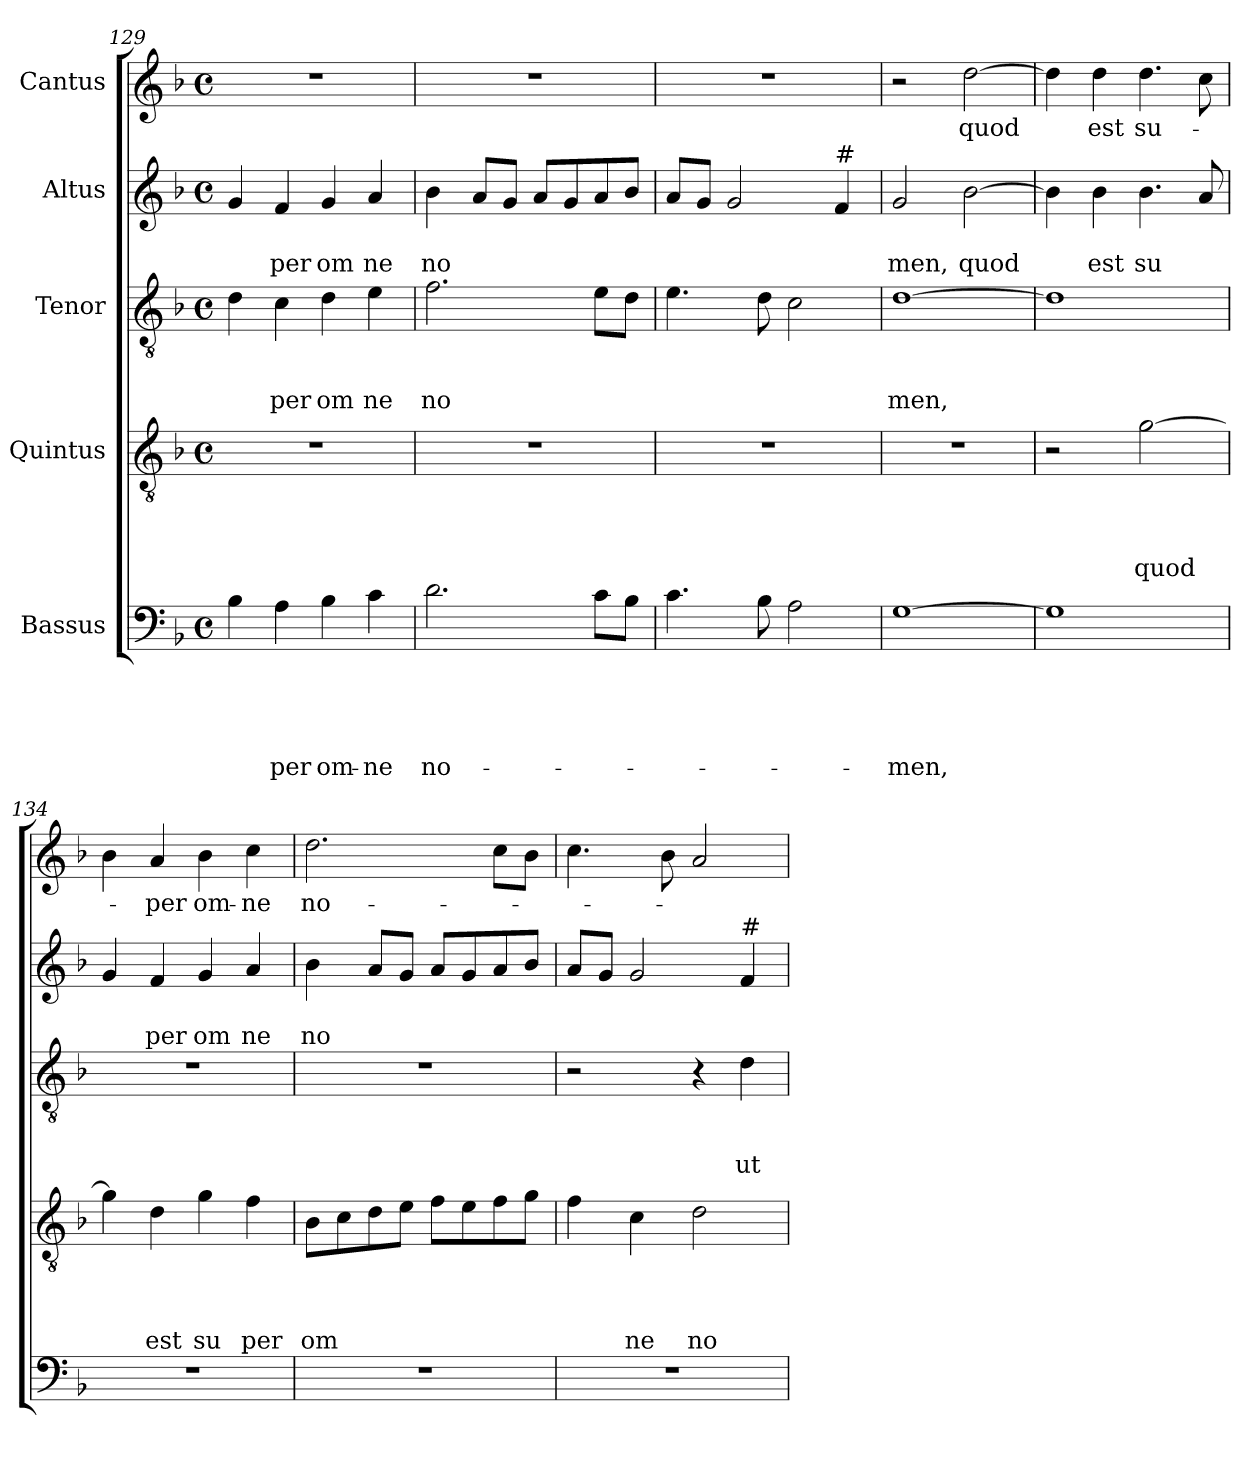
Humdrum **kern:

**kern	**text	**text	**text	**text	**text	**kern	**text	**text	**text	**text	**kern	**text	**text	**text	**kern	**text	**text	**kern	**text
*part5	*part5	*part5	*part5	*part5	*part5	*part4	*part4	*part4	*part4	*part4	*part3	*part3	*part3	*part3	*part2	*part2	*part2	*part1	*part1
*staff5	*staff5	*staff5	*staff5	*staff5	*staff5	*staff4	*staff4	*staff4	*staff4	*staff4	*staff3	*staff3	*staff3	*staff3	*staff2	*staff2	*staff2	*staff1	*staff1
*I"Bassus	*	*	*	*	*	*I"Quintus	*	*	*	*	*I"Tenor	*	*	*	*I"Altus	*	*	*I"Cantus	*
*clefF4	*	*	*	*	*	*clefGv2	*	*	*	*	*clefGv2	*	*	*	*clefG2	*	*	*clefG2	*
*k[b-]	*	*	*	*	*	*k[b-]	*	*	*	*	*k[b-]	*	*	*	*k[b-]	*	*	*k[b-]	*
*F:	*	*	*	*	*	*F:	*	*	*	*	*F:	*	*	*	*F:	*	*	*F:	*
*M4/4	*	*	*	*	*	*M4/4	*	*	*	*	*M4/4	*	*	*	*M4/4	*	*	*M4/4	*
*met(c)	*	*	*	*	*	*met(c)	*	*	*	*	*met(c)	*	*	*	*met(c)	*	*	*met(c)	*
=129	=129	=129	=129	=129	=129	=129	=129	=129	=129	=129	=129	=129	=129	=129	=129	=129	=129	=129	=129
4B-\	.	.	.	.	.	1r	.	.	.	.	4d\	.	.	.	4g/	.	.	1r	.
!	!	!	!	!	!LO:LY:b	!	!	!	!	!	!	!	!	!LO:LY:b	!	!	!LO:LY:b	!	!
4A\	.	.	.	.	-per	.	.	.	.	.	4c\	.	.	per	4f/	.	per	.	.
!	!	!	!	!	!LO:LY:b	!	!	!	!	!	!	!	!	!LO:LY:b	!	!	!LO:LY:b	!	!
4B-\	.	.	.	.	om-	.	.	.	.	.	4d\	.	.	om	4g/	.	om	.	.
!	!	!	!	!	!LO:LY:b	!	!	!	!	!	!	!	!	!LO:LY:b	!	!	!LO:LY:b	!	!
4c\	.	.	.	.	-ne	.	.	.	.	.	4e\	.	.	ne	4a/	.	ne	.	.
=130	=130	=130	=130	=130	=130	=130	=130	=130	=130	=130	=130	=130	=130	=130	=130	=130	=130	=130	=130
!	!	!	!	!	!LO:LY:b	!	!	!	!	!	!	!	!	!LO:LY:b	!	!	!LO:LY:b	!	!
2.d\	.	.	.	.	no-	1r	.	.	.	.	2.f\	.	.	no	4b-\	.	no	1r	.
.	.	.	.	.	.	.	.	.	.	.	.	.	.	.	8a/L	.	.	.	.
.	.	.	.	.	.	.	.	.	.	.	.	.	.	.	8g/J	.	.	.	.
.	.	.	.	.	.	.	.	.	.	.	.	.	.	.	8a/L	.	.	.	.
.	.	.	.	.	.	.	.	.	.	.	.	.	.	.	8g/	.	.	.	.
8c\L	.	.	.	.	.	.	.	.	.	.	8e\L	.	.	.	8a/	.	.	.	.
8B-\J	.	.	.	.	.	.	.	.	.	.	8d\J	.	.	.	8b-/J	.	.	.	.
=131	=131	=131	=131	=131	=131	=131	=131	=131	=131	=131	=131	=131	=131	=131	=131	=131	=131	=131	=131
4.c\	.	.	.	.	.	1r	.	.	.	.	4.e\	.	.	.	8a/L	.	.	1r	.
.	.	.	.	.	.	.	.	.	.	.	.	.	.	.	8g/J	.	.	.	.
.	.	.	.	.	.	.	.	.	.	.	.	.	.	.	2g/	.	.	.	.
8B-\	.	.	.	.	.	.	.	.	.	.	8d\	.	.	.	.	.	.	.	.
2A\	.	.	.	.	.	.	.	.	.	.	2c\	.	.	.	.	.	.	.	.
!	!	!	!	!	!	!	!	!	!	!	!	!	!	!	!LO:TX:a:t=#	!	!	!	!
.	.	.	.	.	.	.	.	.	.	.	.	.	.	.	4f/	.	.	.	.
=132	=132	=132	=132	=132	=132	=132	=132	=132	=132	=132	=132	=132	=132	=132	=132	=132	=132	=132	=132
!	!	!	!	!	!LO:LY:b	!	!	!	!	!	!	!	!	!LO:LY:b	!	!	!LO:LY:b	!	!
[<1G	.	.	.	.	-men,	1r	.	.	.	.	[<1d	.	.	men,	2g/	.	men,	2r	.
!	!	!	!	!	!	!	!	!	!	!	!	!	!	!	!	!	!LO:LY:b	!	!LO:LY:b
.	.	.	.	.	.	.	.	.	.	.	.	.	.	.	[<2b-\	.	quod	[<2dd\	quod
!!LO:LB:g=z
=133	=133	=133	=133	=133	=133	=133	=133	=133	=133	=133	=133	=133	=133	=133	=133	=133	=133	=133	=133
1G]	.	.	.	.	.	2r	.	.	.	.	1d]	.	.	.	4b-\]	.	.	4dd\]	.
!	!	!	!	!	!	!	!	!	!	!	!	!	!	!	!	!	!LO:LY:b	!	!LO:LY:b
.	.	.	.	.	.	.	.	.	.	.	.	.	.	.	4b-\	.	est	4dd\	est
!	!	!	!	!	!	!	!	!	!	!LO:LY:b	!	!	!	!	!	!	!LO:LY:b	!	!LO:LY:b
.	.	.	.	.	.	[>2g\	.	.	.	quod	.	.	.	.	4.b-\	.	su	4.dd\	su-
.	.	.	.	.	.	.	.	.	.	.	.	.	.	.	8a/	.	.	8cc\	.
=134	=134	=134	=134	=134	=134	=134	=134	=134	=134	=134	=134	=134	=134	=134	=134	=134	=134	=134	=134
1r	.	.	.	.	.	4g\]	.	.	.	.	1r	.	.	.	4g/	.	.	4b-\	.
!	!	!	!	!	!	!	!	!	!	!LO:LY:b	!	!	!	!	!	!	!LO:LY:b	!	!LO:LY:b
.	.	.	.	.	.	4d\	.	.	.	est	.	.	.	.	4f/	.	per	4a/	-per
!	!	!	!	!	!	!	!	!	!	!LO:LY:b	!	!	!	!	!	!	!LO:LY:b	!	!LO:LY:b
.	.	.	.	.	.	4g\	.	.	.	su	.	.	.	.	4g/	.	om	4b-\	om-
!	!	!	!	!	!	!	!	!	!	!LO:LY:b	!	!	!	!	!	!	!LO:LY:b	!	!LO:LY:b
.	.	.	.	.	.	4f\	.	.	.	per	.	.	.	.	4a/	.	ne	4cc\	-ne
=135	=135	=135	=135	=135	=135	=135	=135	=135	=135	=135	=135	=135	=135	=135	=135	=135	=135	=135	=135
!	!	!	!	!	!	!	!	!	!	!LO:LY:b	!	!	!	!	!	!	!LO:LY:b	!	!LO:LY:b
1r	.	.	.	.	.	8B-\L	.	.	.	om	1r	.	.	.	4b-\	.	no	2.dd\	no-
.	.	.	.	.	.	8c\	.	.	.	.	.	.	.	.	.	.	.	.	.
.	.	.	.	.	.	8d\	.	.	.	.	.	.	.	.	8a/L	.	.	.	.
.	.	.	.	.	.	8e\J	.	.	.	.	.	.	.	.	8g/J	.	.	.	.
.	.	.	.	.	.	8f\L	.	.	.	.	.	.	.	.	8a/L	.	.	.	.
.	.	.	.	.	.	8e\	.	.	.	.	.	.	.	.	8g/	.	.	.	.
.	.	.	.	.	.	8f\	.	.	.	.	.	.	.	.	8a/	.	.	8cc\L	.
.	.	.	.	.	.	8g\J	.	.	.	.	.	.	.	.	8b-/J	.	.	8b-\J	.
=136	=136	=136	=136	=136	=136	=136	=136	=136	=136	=136	=136	=136	=136	=136	=136	=136	=136	=136	=136
1r	.	.	.	.	.	4f\	.	.	.	.	2r	.	.	.	8a/L	.	.	4.cc\	.
.	.	.	.	.	.	.	.	.	.	.	.	.	.	.	8g/J	.	.	.	.
!	!	!	!	!	!	!	!	!	!	!LO:LY:b	!	!	!	!	!	!	!	!	!
.	.	.	.	.	.	4c\	.	.	.	ne	.	.	.	.	2g/	.	.	.	.
.	.	.	.	.	.	.	.	.	.	.	.	.	.	.	.	.	.	8b-\	.
!	!	!	!	!	!	!	!	!	!	!LO:LY:b	!	!	!	!	!	!	!	!	!
.	.	.	.	.	.	2d\	.	.	.	no	4r	.	.	.	.	.	.	2a/	.
!	!	!	!	!	!	!	!	!	!	!	!	!	!	!	!LO:TX:a:t=#	!	!	!	!
!	!	!	!	!	!	!	!	!	!	!	!	!	!	!LO:LY:b	!	!	!	!	!
.	.	.	.	.	.	.	.	.	.	.	4d\	.	.	ut	4f/	.	.	.	.
=	=	=	=	=	=	=	=	=	=	=	=	=	=	=	=	=	=	=	=
*-	*-	*-	*-	*-	*-	*-	*-	*-	*-	*-	*-	*-	*-	*-	*-	*-	*-	*-	*-
